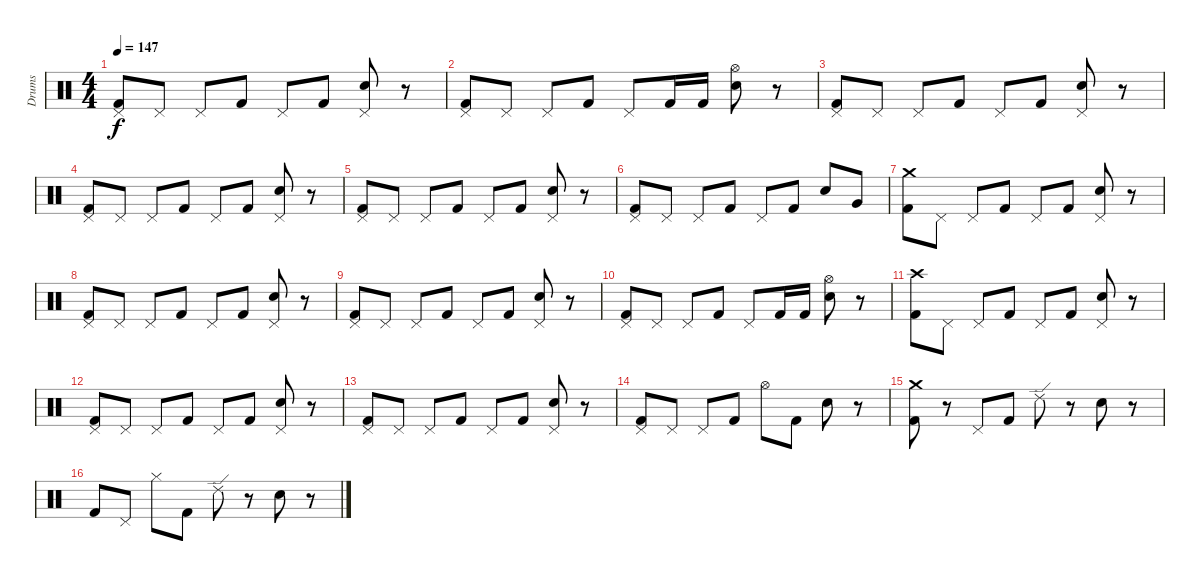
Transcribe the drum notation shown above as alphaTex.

\track ("Drums" "Drums") {instrument percussion}
\staff {score}
\articulation defaults
\ts (4 4)
\tempo 147
\clef neutral
\ks c
("Pedal Hi-Hat (hit)" "Kick (hit) 2").8{dy f} "Pedal Hi-Hat (hit)".8 "Pedal Hi-Hat (hit)".8 "Kick (hit) 2".8 "Pedal Hi-Hat (hit)".8 "Kick (hit) 2".8 ("Pedal Hi-Hat (hit)" "Snare (hit) 2").8 r.8 |
("Pedal Hi-Hat (hit)" "Kick (hit) 2").8 "Pedal Hi-Hat (hit)".8 "Pedal Hi-Hat (hit)".8 "Kick (hit) 2".8 "Pedal Hi-Hat (hit)".8 "Kick (hit) 2".16 "Kick (hit) 2".16 ("Hi-Hat (open)" "Snare (hit) 2").8 r.8 |
("Pedal Hi-Hat (hit)" "Kick (hit) 2").8 "Pedal Hi-Hat (hit)".8 "Pedal Hi-Hat (hit)".8 "Kick (hit) 2".8 "Pedal Hi-Hat (hit)".8 "Kick (hit) 2".8 ("Pedal Hi-Hat (hit)" "Snare (hit) 2").8 r.8 |
("Pedal Hi-Hat (hit)" "Kick (hit) 2").8 "Pedal Hi-Hat (hit)".8 "Pedal Hi-Hat (hit)".8 "Kick (hit) 2".8 "Pedal Hi-Hat (hit)".8 "Kick (hit) 2".8 ("Pedal Hi-Hat (hit)" "Snare (hit) 2").8 r.8 |
("Pedal Hi-Hat (hit)" "Kick (hit) 2").8 "Pedal Hi-Hat (hit)".8 "Pedal Hi-Hat (hit)".8 "Kick (hit) 2".8 "Pedal Hi-Hat (hit)".8 "Kick (hit) 2".8 ("Pedal Hi-Hat (hit)" "Snare (hit) 2").8 r.8 |
("Pedal Hi-Hat (hit)" "Kick (hit) 2").8 "Pedal Hi-Hat (hit)".8 "Pedal Hi-Hat (hit)".8 "Kick (hit) 2".8 "Pedal Hi-Hat (hit)".8 "Kick (hit) 2".8 "Snare (hit) 2".8 "Very Low Tom (hit)".8 |
("Crash medium (hit)" "Kick (hit) 2").8 "Pedal Hi-Hat (hit)".8 "Pedal Hi-Hat (hit)".8 "Kick (hit) 2".8 "Pedal Hi-Hat (hit)".8 "Kick (hit) 2".8 ("Pedal Hi-Hat (hit)" "Snare (hit) 2").8 r.8 |
("Pedal Hi-Hat (hit)" "Kick (hit) 2").8 "Pedal Hi-Hat (hit)".8 "Pedal Hi-Hat (hit)".8 "Kick (hit) 2".8 "Pedal Hi-Hat (hit)".8 "Kick (hit) 2".8 ("Pedal Hi-Hat (hit)" "Snare (hit) 2").8 r.8 |
("Pedal Hi-Hat (hit)" "Kick (hit) 2").8 "Pedal Hi-Hat (hit)".8 "Pedal Hi-Hat (hit)".8 "Kick (hit) 2".8 "Pedal Hi-Hat (hit)".8 "Kick (hit) 2".8 ("Pedal Hi-Hat (hit)" "Snare (hit) 2").8 r.8 |
("Pedal Hi-Hat (hit)" "Kick (hit) 2").8 "Pedal Hi-Hat (hit)".8 "Pedal Hi-Hat (hit)".8 "Kick (hit) 2".8 "Pedal Hi-Hat (hit)".8 "Kick (hit) 2".16 "Kick (hit) 2".16 ("Hi-Hat (open)" "Snare (hit) 2").8 r.8 |
("Crash high (hit)" "Kick (hit) 2").8 "Pedal Hi-Hat (hit)".8 "Pedal Hi-Hat (hit)".8 "Kick (hit) 2".8 "Pedal Hi-Hat (hit)".8 "Kick (hit) 2".8 ("Pedal Hi-Hat (hit)" "Snare (hit) 2").8 r.8 |
("Pedal Hi-Hat (hit)" "Kick (hit) 2").8 "Pedal Hi-Hat (hit)".8 "Pedal Hi-Hat (hit)".8 "Kick (hit) 2".8 "Pedal Hi-Hat (hit)".8 "Kick (hit) 2".8 ("Pedal Hi-Hat (hit)" "Snare (hit) 2").8 r.8 |
("Pedal Hi-Hat (hit)" "Kick (hit) 2").8 "Pedal Hi-Hat (hit)".8 "Pedal Hi-Hat (hit)".8 "Kick (hit) 2".8 "Pedal Hi-Hat (hit)".8 "Kick (hit) 2".8 ("Pedal Hi-Hat (hit)" "Snare (hit) 2").8 r.8 |
("Pedal Hi-Hat (hit)" "Kick (hit) 2").8 "Pedal Hi-Hat (hit)".8 "Pedal Hi-Hat (hit)".8 "Kick (hit) 2".8 "Hi-Hat (open)".8 "Kick (hit) 2".8 "Snare (hit) 2".8 r.8 |
("Crash medium (hit)" "Kick (hit) 2").8 r.8 "Pedal Hi-Hat (hit)".8 "Kick (hit) 2".8 "Ride (edge) 2".8 r.8 "Snare (hit) 2".8 r.8 |
"Kick (hit) 2".8 "Pedal Hi-Hat (hit)".8 "Hi-Hat (closed)".8 "Kick (hit) 2".8 "Ride (edge) 2".8 r.8 "Snare (hit) 2".8 r.8
